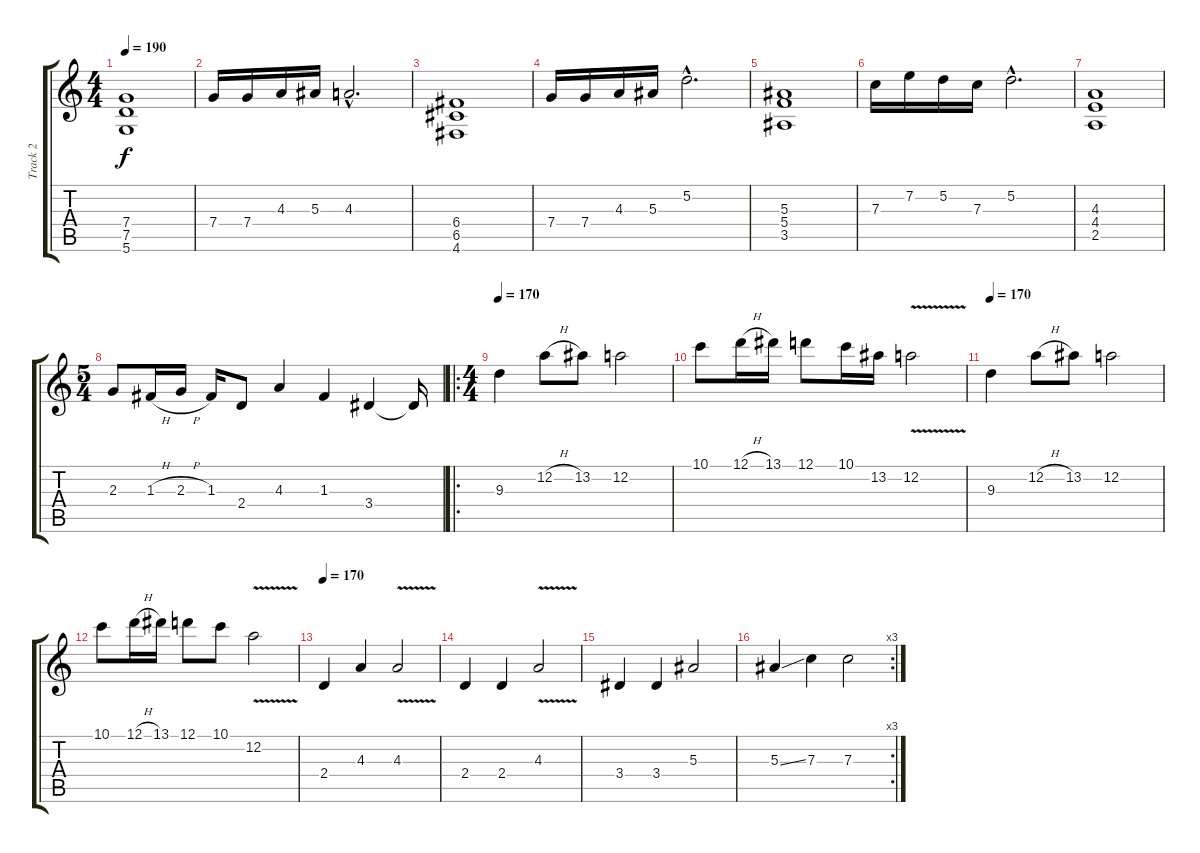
\track ("Track 2" "Track 2") {instrument overdrivenguitar}
\staff {score tabs}
\tuning (D4 A3 F3 C3 G2 D2) {hide}
\ts (4 4)
\tempo 190
\clef g2
\ks c
(7.4 7.5 5.6).1{dy f} |
7.4.16 7.4.16 4.3.16 5.3.16 4.3{hac}.2{d} |
(6.4 6.5 4.6).1 |
7.4.16 7.4.16 4.3.16 5.3.16 5.2{hac}.2{d} |
(5.3 5.4 3.5).1 |
7.3.16 7.2.16 5.2.16 7.3.16 5.2{hac}.2{d} |
(4.3 4.4 2.5).1 |
\ts (5 4)
2.3.8 1.3{h}.16 2.3{h}.16 1.3.16 2.4.8 4.3.4 1.3.4 3.4.4 3.4{t}.16 |
\ro
\ts (4 4)
\tempo 170
9.3.4 12.2{h}.8 13.2.8 12.2.2 |
10.1.8 12.1{h}.16 13.1.16 12.1.8 10.1.16 13.2.16 12.2{v}.2 |
\tempo 170
9.3.4 12.2{h}.8 13.2.8 12.2.2 |
10.1.8 12.1{h}.16 13.1.16 12.1.8 10.1.8 12.2{v}.2 |
\tempo 170
2.4.4 4.3.4 4.3{v}.2 |
2.4.4 2.4.4 4.3{v}.2 |
3.4.4 3.4.4 5.3.2 |
\rc 3
5.3{ss}.4 7.3.4 7.3.2
